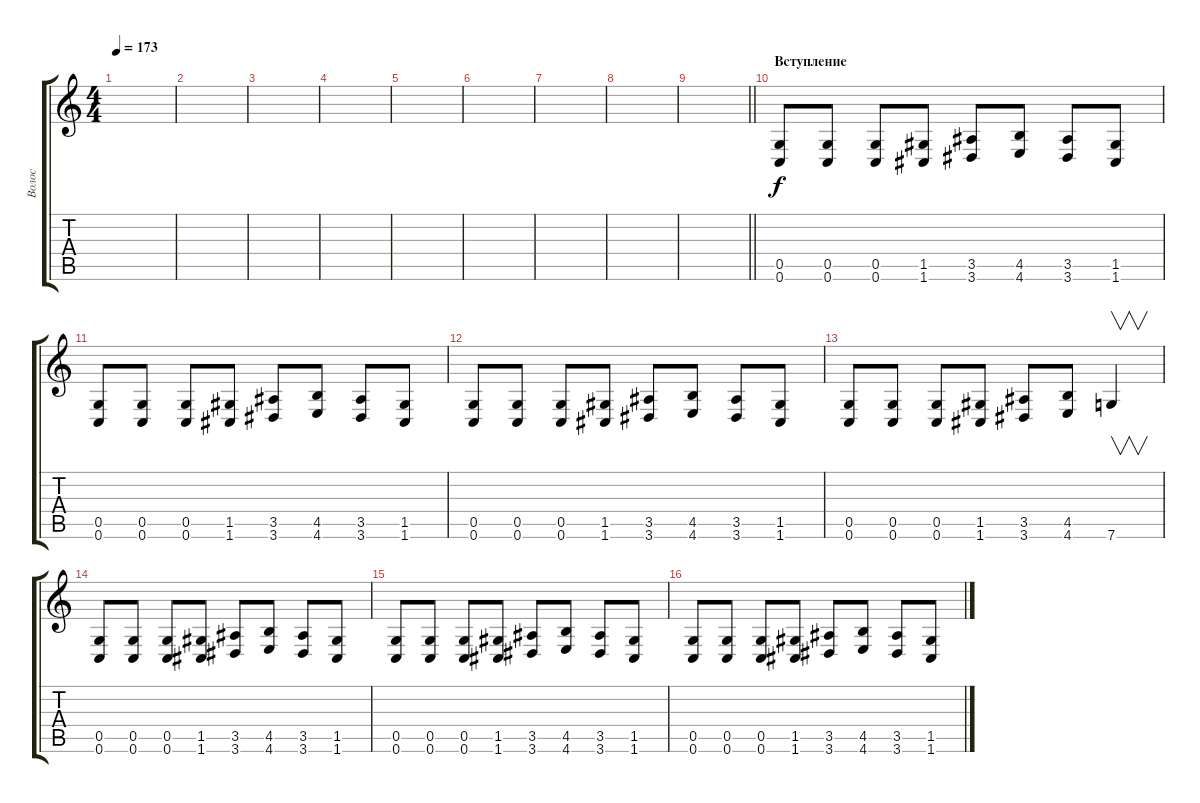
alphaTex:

\track ("Волос" "Волос") {instrument distortionguitar}
\staff {score tabs}
\tuning (D4 A3 F3 C3 G2 C2) {hide}
\ts (4 4)
\tempo 173
\clef g2
\ks c
|
|
|
|
|
|
|
|
\barLineRight lightlight
|
\section ("" "Вступление")
(0.5 0.6).8 (0.5 0.6).8 (0.5 0.6).8 (1.5 1.6).8 (3.5 3.6).8 (4.5 4.6).8 (3.5 3.6).8 (1.5 1.6).8 |
(0.5 0.6).8 (0.5 0.6).8 (0.5 0.6).8 (1.5 1.6).8 (3.5 3.6).8 (4.5 4.6).8 (3.5 3.6).8 (1.5 1.6).8 |
(0.5 0.6).8 (0.5 0.6).8 (0.5 0.6).8 (1.5 1.6).8 (3.5 3.6).8 (4.5 4.6).8 (3.5 3.6).8 (1.5 1.6).8 |
(0.5 0.6).8 (0.5 0.6).8 (0.5 0.6).8 (1.5 1.6).8 (3.5 3.6).8 (4.5 4.6).8 7.6.4{v} |
(0.5 0.6).8 (0.5 0.6).8 (0.5 0.6).8 (1.5 1.6).8 (3.5 3.6).8 (4.5 4.6).8 (3.5 3.6).8 (1.5 1.6).8 |
(0.5 0.6).8 (0.5 0.6).8 (0.5 0.6).8 (1.5 1.6).8 (3.5 3.6).8 (4.5 4.6).8 (3.5 3.6).8 (1.5 1.6).8 |
(0.5 0.6).8 (0.5 0.6).8 (0.5 0.6).8 (1.5 1.6).8 (3.5 3.6).8 (4.5 4.6).8 (3.5 3.6).8 (1.5 1.6).8
